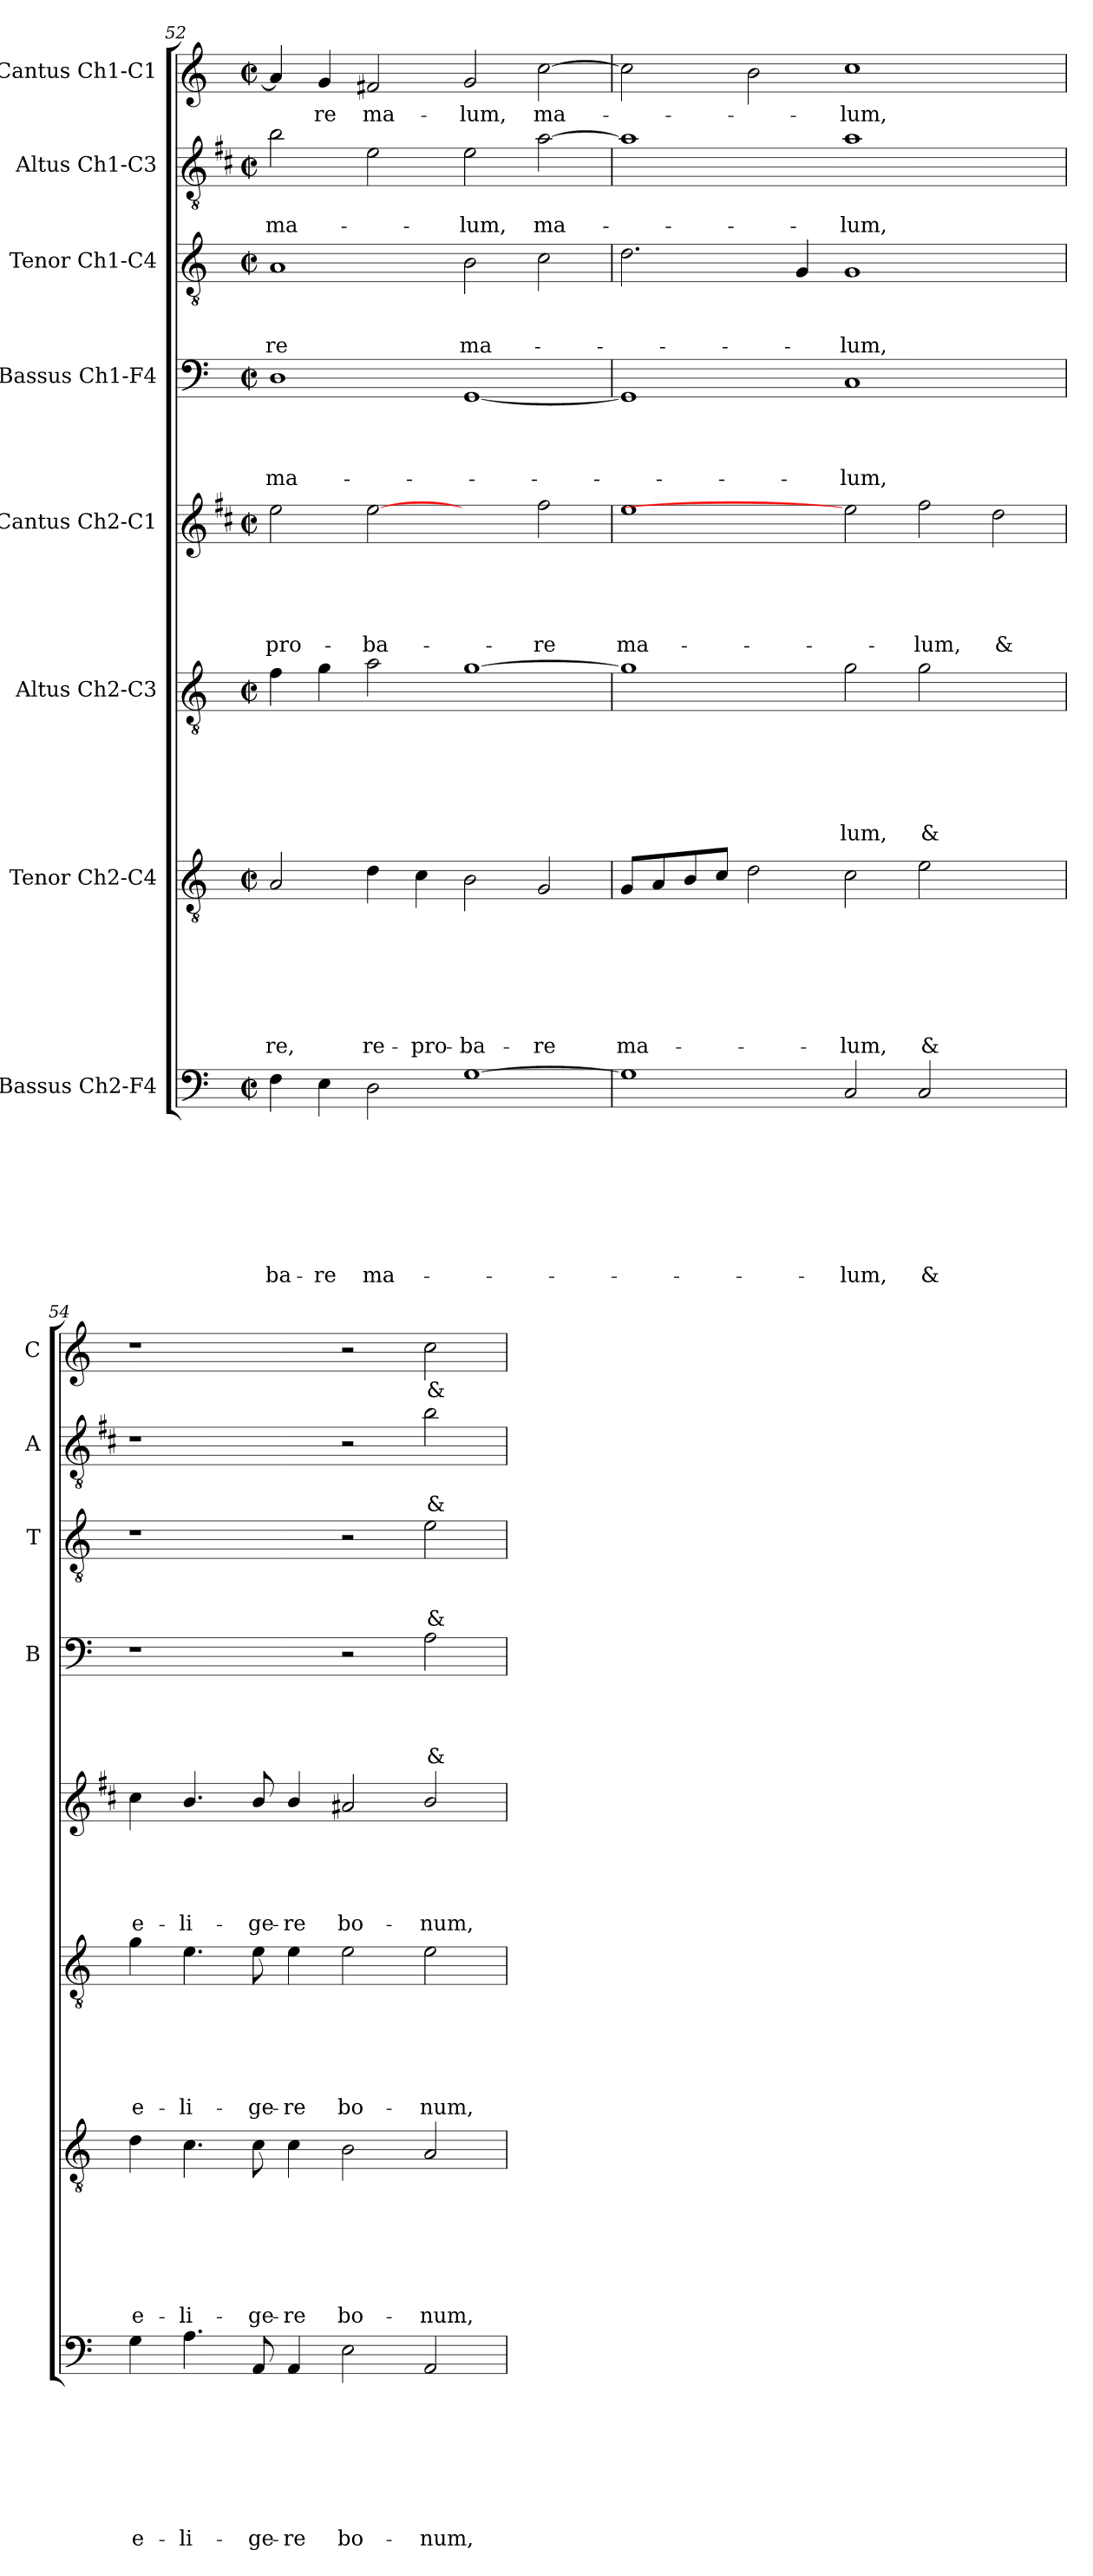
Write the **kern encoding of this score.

**kern	**text	**text	**text	**text	**text	**text	**text	**text	**kern	**text	**text	**text	**text	**text	**text	**text	**kern	**text	**text	**text	**text	**text	**text	**kern	**text	**text	**text	**text	**text	**kern	**text	**text	**text	**text	**kern	**text	**text	**text	**kern	**text	**text	**kern	**text
*part8	*part8	*part8	*part8	*part8	*part8	*part8	*part8	*part8	*part7	*part7	*part7	*part7	*part7	*part7	*part7	*part7	*part6	*part6	*part6	*part6	*part6	*part6	*part6	*part5	*part5	*part5	*part5	*part5	*part5	*part4	*part4	*part4	*part4	*part4	*part3	*part3	*part3	*part3	*part2	*part2	*part2	*part1	*part1
*staff8	*staff8	*staff8	*staff8	*staff8	*staff8	*staff8	*staff8	*staff8	*staff7	*staff7	*staff7	*staff7	*staff7	*staff7	*staff7	*staff7	*staff6	*staff6	*staff6	*staff6	*staff6	*staff6	*staff6	*staff5	*staff5	*staff5	*staff5	*staff5	*staff5	*staff4	*staff4	*staff4	*staff4	*staff4	*staff3	*staff3	*staff3	*staff3	*staff2	*staff2	*staff2	*staff1	*staff1
*I"Bassus Ch2-F4	*	*	*	*	*	*	*	*	*I"Tenor Ch2-C4	*	*	*	*	*	*	*	*I"Altus Ch2-C3	*	*	*	*	*	*	*I"Cantus Ch2-C1	*	*	*	*	*	*I"Bassus Ch1-F4	*	*	*	*	*I"Tenor Ch1-C4	*	*	*	*I"Altus Ch1-C3	*	*	*I"Cantus Ch1-C1	*
*	*	*	*	*	*	*	*	*	*	*	*	*	*	*	*	*	*	*	*	*	*	*	*	*	*	*	*	*	*	*I'B	*	*	*	*	*I'T	*	*	*	*I'A	*	*	*I'C	*
*clefF4	*	*	*	*	*	*	*	*	*clefGv2	*	*	*	*	*	*	*	*clefGv2	*	*	*	*	*	*	*clefG2	*	*	*	*	*	*clefF4	*	*	*	*	*clefGv2	*	*	*	*clefGv2	*	*	*clefG2	*
*	*	*	*	*	*	*	*	*	*	*	*	*	*	*	*	*	*	*	*	*	*	*	*	*ITrd1c2	*	*	*	*	*	*	*	*	*	*	*	*	*	*	*ITrd1c2	*	*	*	*
*k[]	*	*	*	*	*	*	*	*	*k[]	*	*	*	*	*	*	*	*k[]	*	*	*	*	*	*	*k[]	*	*	*	*	*	*k[]	*	*	*	*	*k[]	*	*	*	*k[]	*	*	*k[]	*
*C:	*	*	*	*	*	*	*	*	*C:	*	*	*	*	*	*	*	*C:	*	*	*	*	*	*	*C:	*	*	*	*	*	*C:	*	*	*	*	*C:	*	*	*	*C:	*	*	*C:	*
*M2/2	*	*	*	*	*	*	*	*	*M2/2	*	*	*	*	*	*	*	*M2/2	*	*	*	*	*	*	*M2/2	*	*	*	*	*	*M2/2	*	*	*	*	*M2/2	*	*	*	*M2/2	*	*	*M2/2	*
*met(c|)	*	*	*	*	*	*	*	*	*met(c|)	*	*	*	*	*	*	*	*met(c|)	*	*	*	*	*	*	*met(c|)	*	*	*	*	*	*met(c|)	*	*	*	*	*met(c|)	*	*	*	*met(c|)	*	*	*met(c|)	*
=52	=52	=52	=52	=52	=52	=52	=52	=52	=52	=52	=52	=52	=52	=52	=52	=52	=52	=52	=52	=52	=52	=52	=52	=52	=52	=52	=52	=52	=52	=52	=52	=52	=52	=52	=52	=52	=52	=52	=52	=52	=52	=52	=52
!	!	!	!	!	!	!	!	!LO:LY:b	!	!	!	!	!	!	!	!LO:LY:b	!	!	!	!	!	!	!	!	!	!	!	!	!LO:LY:b	!	!	!	!	!LO:LY:b	!	!	!	!LO:LY:b	!	!	!LO:LY:b	!	!
4F\	.	.	.	.	.	.	.	-ba-	2A/	.	.	.	.	.	.	-re,	4f\	.	.	.	.	.	.	2dd\	.	.	.	.	-pro-	1D	.	.	.	ma-	1A	.	.	-re	2a\	.	ma-	4a/]	.
!	!	!	!	!	!	!	!	!LO:LY:b	!	!	!	!	!	!	!	!	!	!	!	!	!	!	!	!	!	!	!	!	!	!	!	!	!	!	!	!	!	!	!	!	!	!	!LO:LY:b
4E\	.	.	.	.	.	.	.	-re	.	.	.	.	.	.	.	.	4g\	.	.	.	.	.	.	.	.	.	.	.	.	.	.	.	.	.	.	.	.	.	.	.	.	4g/	-re
!	!	!	!	!	!	!	!	!LO:LY:b	!	!	!	!	!	!	!	!LO:LY:b	!	!	!	!	!	!	!	!	!	!	!	!	!LO:LY:b	!	!	!	!	!	!	!	!	!	!	!	!	!	!LO:LY:b
2D\	.	.	.	.	.	.	.	ma-	4d\	.	.	.	.	.	.	re-	2a\	.	.	.	.	.	.	[2dd	.	.	.	.	-ba-	.	.	.	.	.	.	.	.	.	2d\	.	.	2f#X/	ma-
!	!	!	!	!	!	!	!	!	!	!	!	!	!	!	!	!LO:LY:b	!	!	!	!	!	!	!	!	!	!	!	!	!	!	!	!	!	!	!	!	!	!	!	!	!	!	!
.	.	.	.	.	.	.	.	.	4c\	.	.	.	.	.	.	-pro-	.	.	.	.	.	.	.	.	.	.	.	.	.	.	.	.	.	.	.	.	.	.	.	.	.	.	.
!	!	!	!	!	!	!	!	!	!	!	!	!	!	!	!	!LO:LY:b	!	!	!	!	!	!	!	!	!	!	!	!	!	!	!	!	!	!	!	!	!	!LO:LY:b	!	!	!LO:LY:b	!	!LO:LY:b
[1G	.	.	.	.	.	.	.	.	2B\	.	.	.	.	.	.	-ba-	[1g	.	.	.	.	.	.	2ryy	.	.	.	.	.	[1GG	.	.	.	.	2B\	.	.	ma-	2d\	.	-lum,	2g/	-lum,
!	!	!	!	!	!	!	!	!	!	!	!	!	!	!	!	!LO:LY:b	!	!	!	!	!	!	!	!	!	!	!	!	!LO:LY:b	!	!	!	!	!	!	!	!	!	!	!	!LO:LY:b	!	!LO:LY:b
.	.	.	.	.	.	.	.	.	2G/	.	.	.	.	.	.	-re	.	.	.	.	.	.	.	2ee\	.	.	.	.	-re	.	.	.	.	.	2c\	.	.	.	[2g\	.	ma-	[2cc\	ma-
=53	=53	=53	=53	=53	=53	=53	=53	=53	=53	=53	=53	=53	=53	=53	=53	=53	=53	=53	=53	=53	=53	=53	=53	=53	=53	=53	=53	=53	=53	=53	=53	=53	=53	=53	=53	=53	=53	=53	=53	=53	=53	=53	=53
!	!	!	!	!	!	!	!	!	!	!	!	!	!	!	!	!LO:LY:b	!	!	!	!	!	!	!	!	!	!	!	!	!LO:LY:b	!	!	!	!	!	!	!	!	!	!	!	!	!	!
1G]	.	.	.	.	.	.	.	.	8G/L	.	.	.	.	.	.	ma-	1g]	.	.	.	.	.	.	1dd	.	.	.	.	ma-	1GG]	.	.	.	.	2.d\	.	.	.	1g]	.	.	2cc\]	.
.	.	.	.	.	.	.	.	.	8A/	.	.	.	.	.	.	.	.	.	.	.	.	.	.	.	.	.	.	.	.	.	.	.	.	.	.	.	.	.	.	.	.	.	.
.	.	.	.	.	.	.	.	.	8B/	.	.	.	.	.	.	.	.	.	.	.	.	.	.	.	.	.	.	.	.	.	.	.	.	.	.	.	.	.	.	.	.	.	.
.	.	.	.	.	.	.	.	.	8c/J	.	.	.	.	.	.	.	.	.	.	.	.	.	.	.	.	.	.	.	.	.	.	.	.	.	.	.	.	.	.	.	.	.	.
.	.	.	.	.	.	.	.	.	2d\	.	.	.	.	.	.	.	.	.	.	.	.	.	.	.	.	.	.	.	.	.	.	.	.	.	.	.	.	.	.	.	.	2b\	.
.	.	.	.	.	.	.	.	.	.	.	.	.	.	.	.	.	.	.	.	.	.	.	.	.	.	.	.	.	.	.	.	.	.	.	4G/	.	.	.	.	.	.	.	.
!	!	!	!	!	!	!	!	!LO:LY:b	!	!	!	!	!	!	!	!LO:LY:b	!	!	!	!	!	!	!LO:LY:b	!	!	!	!	!	!	!	!	!	!	!LO:LY:b	!	!	!	!LO:LY:b	!	!	!LO:LY:b	!	!LO:LY:b
2C/	.	.	.	.	.	.	.	-lum,	2c\	.	.	.	.	.	.	-lum,	2g\	.	.	.	.	.	-lum,	2dd]	.	.	.	.	.	1C	.	.	.	-lum,	1G	.	.	-lum,	1g	.	-lum,	1cc	-lum,
!	!	!	!	!	!	!	!	!LO:LY:b	!	!	!	!	!	!	!	!LO:LY:b	!	!	!	!	!	!	!LO:LY:b	!	!	!	!	!	!LO:LY:b	!	!	!	!	!	!	!	!	!	!	!	!	!	!
2C/	.	.	.	.	.	.	.	&	2e\	.	.	.	.	.	.	&	2g\	.	.	.	.	.	&	2ee\	.	.	.	.	-lum,	.	.	.	.	.	.	.	.	.	.	.	.	.	.
!	!	!	!	!	!	!	!	!	!	!	!	!	!	!	!	!	!	!	!	!	!	!	!	!	!	!	!	!	!LO:LY:b	!	!	!	!	!	!	!	!	!	!	!	!	!	!
2ryy	.	.	.	.	.	.	.	.	2ryy	.	.	.	.	.	.	.	2ryy	.	.	.	.	.	.	2cc\	.	.	.	.	&	2ryy	.	.	.	.	2ryy	.	.	.	2ryy	.	.	2ryy	.
!!LO:LB:g=z
=54	=54	=54	=54	=54	=54	=54	=54	=54	=54	=54	=54	=54	=54	=54	=54	=54	=54	=54	=54	=54	=54	=54	=54	=54	=54	=54	=54	=54	=54	=54	=54	=54	=54	=54	=54	=54	=54	=54	=54	=54	=54	=54	=54
!	!	!	!	!	!	!	!	!LO:LY:b	!	!	!	!	!	!	!	!LO:LY:b	!	!	!	!	!	!	!LO:LY:b	!	!	!	!	!	!LO:LY:b	!	!	!	!	!	!	!	!	!	!	!	!	!	!
4G\	.	.	.	.	.	.	.	e-	4d\	.	.	.	.	.	.	e-	4g\	.	.	.	.	.	e-	4b\	.	.	.	.	e-	1r	.	.	.	.	1r	.	.	.	1r	.	.	1r	.
!	!	!	!	!	!	!	!	!LO:LY:b	!	!	!	!	!	!	!	!LO:LY:b	!	!	!	!	!	!	!LO:LY:b	!	!	!	!	!	!LO:LY:b	!	!	!	!	!	!	!	!	!	!	!	!	!	!
4.A\	.	.	.	.	.	.	.	-li-	4.c\	.	.	.	.	.	.	-li-	4.e\	.	.	.	.	.	-li-	4.a/	.	.	.	.	-li-	.	.	.	.	.	.	.	.	.	.	.	.	.	.
!	!	!	!	!	!	!	!	!LO:LY:b	!	!	!	!	!	!	!	!LO:LY:b	!	!	!	!	!	!	!LO:LY:b	!	!	!	!	!	!LO:LY:b	!	!	!	!	!	!	!	!	!	!	!	!	!	!
8AA/	.	.	.	.	.	.	.	-ge-	8c\	.	.	.	.	.	.	-ge-	8e\	.	.	.	.	.	-ge-	8a/	.	.	.	.	-ge-	.	.	.	.	.	.	.	.	.	.	.	.	.	.
!	!	!	!	!	!	!	!	!LO:LY:b	!	!	!	!	!	!	!	!LO:LY:b	!	!	!	!	!	!	!LO:LY:b	!	!	!	!	!	!LO:LY:b	!	!	!	!	!	!	!	!	!	!	!	!	!	!
4AA/	.	.	.	.	.	.	.	-re	4c\	.	.	.	.	.	.	-re	4e\	.	.	.	.	.	-re	4a/	.	.	.	.	-re	.	.	.	.	.	.	.	.	.	.	.	.	.	.
!	!	!	!	!	!	!	!	!LO:LY:b	!	!	!	!	!	!	!	!LO:LY:b	!	!	!	!	!	!	!LO:LY:b	!	!	!	!	!	!LO:LY:b	!	!	!	!	!	!	!	!	!	!	!	!	!	!
2E\	.	.	.	.	.	.	.	bo-	2B\	.	.	.	.	.	.	bo-	2e\	.	.	.	.	.	bo-	2g#X/	.	.	.	.	bo-	2r	.	.	.	.	2r	.	.	.	2r	.	.	2r	.
!	!	!	!	!	!	!	!	!LO:LY:b	!	!	!	!	!	!	!	!LO:LY:b	!	!	!	!	!	!	!LO:LY:b	!	!	!	!	!	!LO:LY:b	!	!	!	!	!LO:LY:b	!	!	!	!LO:LY:b	!	!	!LO:LY:b	!	!LO:LY:b
2AA/	.	.	.	.	.	.	.	-num,	2A/	.	.	.	.	.	.	-num,	2e\	.	.	.	.	.	-num,	2a/	.	.	.	.	-num,	2A\	.	.	.	&	2e\	.	.	&	2a\	.	&	2cc\	&
=	=	=	=	=	=	=	=	=	=	=	=	=	=	=	=	=	=	=	=	=	=	=	=	=	=	=	=	=	=	=	=	=	=	=	=	=	=	=	=	=	=	=	=
*-	*-	*-	*-	*-	*-	*-	*-	*-	*-	*-	*-	*-	*-	*-	*-	*-	*-	*-	*-	*-	*-	*-	*-	*-	*-	*-	*-	*-	*-	*-	*-	*-	*-	*-	*-	*-	*-	*-	*-	*-	*-	*-	*-
